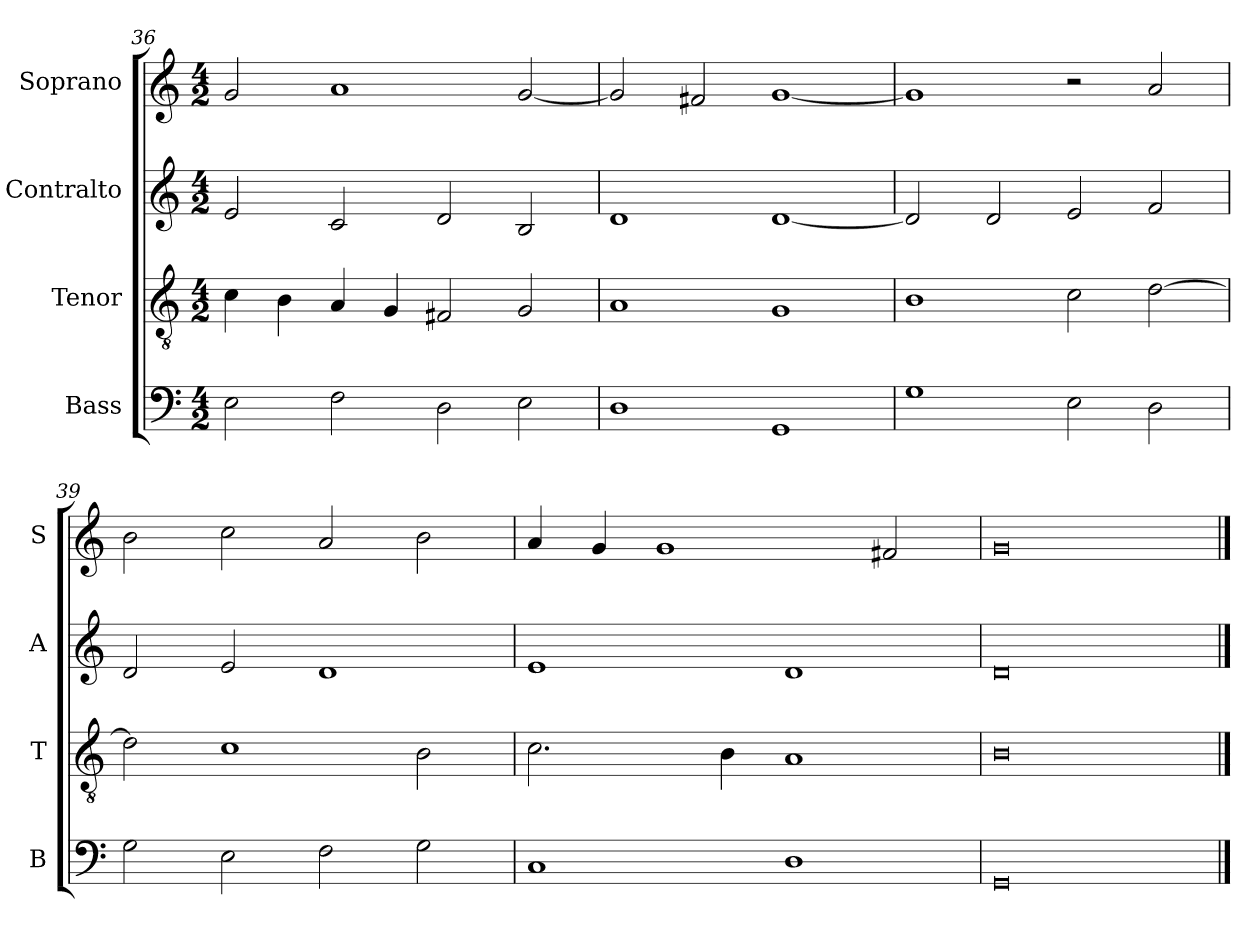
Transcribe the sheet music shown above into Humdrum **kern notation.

**kern	**kern	**kern	**kern
*part4	*part3	*part2	*part1
*staff4	*staff3	*staff2	*staff1
*I"Bass	*I"Tenor	*I"Contralto	*I"Soprano
*I'B	*I'T	*I'A	*I'S
*clefF4	*clefGv2	*clefG2	*clefG2
*k[]	*k[]	*k[]	*k[]
*G:mix	*G:mix	*G:mix	*G:mix
*M4/2	*M4/2	*M4/2	*M4/2
=36	=36	=36	=36
2E	4c	2e	2g
.	4B	.	.
2F	4A	2c	1a
.	4G	.	.
2D	2F#X	2d	.
2E	2G	2B	[2g
=37	=37	=37	=37
1D	1A	1d	2g]
.	.	.	2f#X
1GG	1G	[1d	[1g
=38	=38	=38	=38
1G	1B	2d]	1g]
.	.	2d	.
2E	2c	2e	2r
2D	[2d	2f	2a
=39	=39	=39	=39
2G	2d]	2d	2b
2E	1c	2e	2cc
2F	.	1d	2a
2G	2B	.	2b
=40	=40	=40	=40
1C	2.c	1e	4a
.	.	.	4g
.	.	.	1g
.	4B	.	.
1D	1A	1d	.
.	.	.	2f#X
=41	=41	=41	=41
0GG	0B	0d	0g
==	==	==	==
*-	*-	*-	*-
